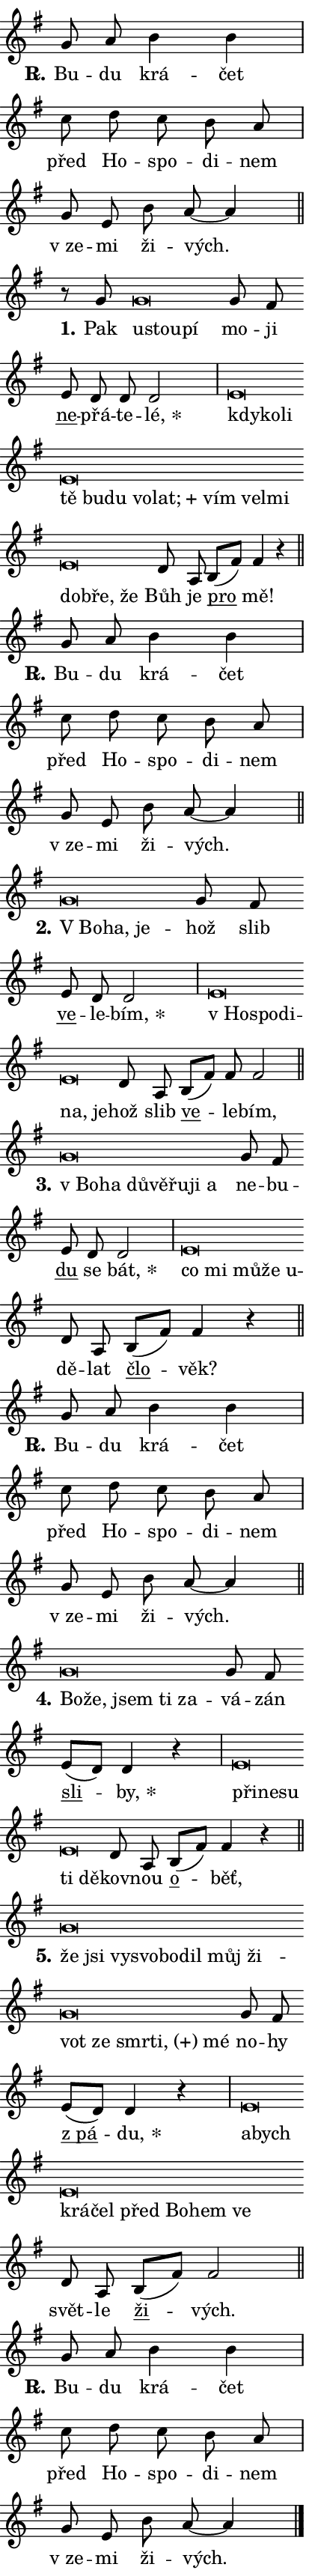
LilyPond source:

\version "2.24.0"
\header { tagline = "" }
\paper {
  indent = 0\cm
  top-margin = 0\cm
  right-margin = 0.13\cm % to fit lyric hyphens
  bottom-margin = 0\cm
  left-margin = 0\cm
  paper-width = 7\cm
  page-breaking = #ly:one-page-breaking
  system-system-spacing.basic-distance = #11
  score-system-spacing.basic-distance = #11
  ragged-last = ##f
}


%% Author: Thomas Morley
%% https://lists.gnu.org/archive/html/lilypond-user/2020-05/msg00002.html
#(define (line-position grob)
"Returns position of @var[grob} in current system:
   @code{'start}, if at first time-step
   @code{'end}, if at last time-step
   @code{'middle} otherwise
"
  (let* ((col (ly:item-get-column grob))
         (ln (ly:grob-object col 'left-neighbor))
         (rn (ly:grob-object col 'right-neighbor))
         (col-to-check-left (if (ly:grob? ln) ln col))
         (col-to-check-right (if (ly:grob? rn) rn col))
         (break-dir-left
           (and
             (ly:grob-property col-to-check-left 'non-musical #f)
             (ly:item-break-dir col-to-check-left)))
         (break-dir-right
           (and
             (ly:grob-property col-to-check-right 'non-musical #f)
             (ly:item-break-dir col-to-check-right))))
        (cond ((eqv? 1 break-dir-left) 'start)
              ((eqv? -1 break-dir-right) 'end)
              (else 'middle))))

#(define (tranparent-at-line-position vctor)
  (lambda (grob)
  "Relying on @code{line-position} select the relevant enry from @var{vctor}.
Used to determine transparency,"
    (case (line-position grob)
      ((end) (not (vector-ref vctor 0)))
      ((middle) (not (vector-ref vctor 1)))
      ((start) (not (vector-ref vctor 2))))))

noteHeadBreakVisibility =
#(define-music-function (break-visibility)(vector?)
"Makes @code{NoteHead}s transparent relying on @var{break-visibility}"
#{
  \override NoteHead.transparent =
    #(tranparent-at-line-position break-visibility)
#})

#(define delete-ledgers-for-transparent-note-heads
  (lambda (grob)
    "Reads whether a @code{NoteHead} is transparent.
If so this @code{NoteHead} is removed from @code{'note-heads} from
@var{grob}, which is supposed to be @code{LedgerLineSpanner}.
As a result ledgers are not printed for this @code{NoteHead}"
    (let* ((nhds-array (ly:grob-object grob 'note-heads))
           (nhds-list
             (if (ly:grob-array? nhds-array)
                 (ly:grob-array->list nhds-array)
                 '()))
           ;; Relies on the transparent-property being done before
           ;; Staff.LedgerLineSpanner.after-line-breaking is executed.
           ;; This is fragile ...
           (to-keep
             (remove
               (lambda (nhd)
                 (ly:grob-property nhd 'transparent #f))
               nhds-list)))
      ;; TODO find a better method to iterate over grob-arrays, similiar
      ;; to filter/remove etc for lists
      ;; For now rebuilt from scratch
      (set! (ly:grob-object grob 'note-heads)  '())
      (for-each
        (lambda (nhd)
          (ly:pointer-group-interface::add-grob grob 'note-heads nhd))
        to-keep))))

squashNotes = {
  \override NoteHead.X-extent = #'(-0.2 . 0.2)
  \override NoteHead.Y-extent = #'(-0.75 . 0)
  \override NoteHead.stencil =
    #(lambda (grob)
       (let ((pos (ly:grob-property grob 'staff-position)))
         (begin
           (if (< pos -7) (display "ERROR: Lower brevis then expected\n") (display ""))
           (if (<= pos -6) ly:text-interface::print ly:note-head::print))))
}
unSquashNotes = {
  \revert NoteHead.X-extent
  \revert NoteHead.Y-extent
  \revert NoteHead.stencil
}

hideNotes = \noteHeadBreakVisibility #begin-of-line-visible
unHideNotes = \noteHeadBreakVisibility #all-visible

% work-around for resetting accidentals
% https://lilypond.org/doc/v2.23/Documentation/notation/displaying-rhythms#unmetered-music
cadenzaMeasure = {
  \cadenzaOff
  \partial 1024 s1024
  \cadenzaOn
}

#(define-markup-command (accent layout props text) (markup?)
  "Underline accented syllable"
  (interpret-markup layout props
    #{\markup \override #'(offset . 4.3) \underline { #text }#}))

responsum = \markup \concat {
  "R" \hspace #-1.05 \path #0.1 #'((moveto 0 0.07) (lineto 0.9 0.8)) \hspace #0.05 "."
}

spaceSize = #0.6828661417322834 % exact space size for TeX Gyre Schola

\layout {
  \context {
    \Staff
    \remove "Time_signature_engraver"
    \override LedgerLineSpanner.after-line-breaking = #delete-ledgers-for-transparent-note-heads
  }
  \context {
    \Lyrics {
      \override LyricSpace.minimum-distance = \spaceSize
      \override LyricText.font-name = #"TeX Gyre Schola"
      \override LyricText.font-size = 1
      \override StanzaNumber.font-name = #"TeX Gyre Schola Bold"
      \override StanzaNumber.font-size = 1
    }
  }
  \context {
    \Score 
    \override NoteHead.text =
      #(lambda (grob) 
        (let ((pos (ly:grob-property grob 'staff-position)))
          #{\markup {
            \combine
              \halign #-0.55 \raise #(if (= pos -6) 0 0.5) \override #'(thickness . 2) \draw-line #'(3.2 . 0)
              \musicglyph "noteheads.sM1"
          }#}))
  }
}

% magnetic-lyrics.ily
%
%   written by
%     Jean Abou Samra <jean@abou-samra.fr>
%     Werner Lemberg <wl@gnu.org>
%
%   adapted by
%     Jiri Hon <jiri.hon@gmail.com>
%
% Version 2022-Apr-15

% https://www.mail-archive.com/lilypond-user@gnu.org/msg149350.html

#(define (Left_hyphen_pointer_engraver context)
   "Collect syllable-hyphen-syllable occurrences in lyrics and store
them in properties.  This engraver only looks to the left.  For
example, if the lyrics input is @code{foo -- bar}, it does the
following.

@itemize @bullet
@item
Set the @code{text} property of the @code{LyricHyphen} grob between
@q{foo} and @q{bar} to @code{foo}.

@item
Set the @code{left-hyphen} property of the @code{LyricText} grob with
text @q{foo} to the @code{LyricHyphen} grob between @q{foo} and
@q{bar}.
@end itemize

Use this auxiliary engraver in combination with the
@code{lyric-@/text::@/apply-@/magnetic-@/offset!} hook."
   (let ((hyphen #f)
         (text #f))
     (make-engraver
      (acknowledgers
       ((lyric-syllable-interface engraver grob source-engraver)
        (set! text grob)))
      (end-acknowledgers
       ((lyric-hyphen-interface engraver grob source-engraver)
        ;(when (not (grob::has-interface grob 'lyric-space-interface))
          (set! hyphen grob)));)
      ((stop-translation-timestep engraver)
       (when (and text hyphen)
         (ly:grob-set-object! text 'left-hyphen hyphen))
       (set! text #f)
       (set! hyphen #f)))))

#(define (lyric-text::apply-magnetic-offset! grob)
   "If the space between two syllables is less than the value in
property @code{LyricText@/.details@/.squash-threshold}, move the right
syllable to the left so that it gets concatenated with the left
syllable.

Use this function as a hook for
@code{LyricText@/.after-@/line-@/breaking} if the
@code{Left_@/hyphen_@/pointer_@/engraver} is active."
   (let ((hyphen (ly:grob-object grob 'left-hyphen #f)))
     (when hyphen
       (let ((left-text (ly:spanner-bound hyphen LEFT)))
         (when (grob::has-interface left-text 'lyric-syllable-interface)
           (let* ((common (ly:grob-common-refpoint grob left-text X))
                  (this-x-ext (ly:grob-extent grob common X))
                  (left-x-ext
                   (begin
                     ;; Trigger magnetism for left-text.
                     (ly:grob-property left-text 'after-line-breaking)
                     (ly:grob-extent left-text common X)))
                  ;; `delta` is the gap width between two syllables.
                  (delta (- (interval-start this-x-ext)
                            (interval-end left-x-ext)))
                  (details (ly:grob-property grob 'details))
                  (threshold (assoc-get 'squash-threshold details 0.2)))
             (when (< delta threshold)
               (let* (;; We have to manipulate the input text so that
                      ;; ligatures crossing syllable boundaries are not
                      ;; disabled.  For languages based on the Latin
                      ;; script this is essentially a beautification.
                      ;; However, for non-Western scripts it can be a
                      ;; necessity.
                      (lt (ly:grob-property left-text 'text))
                      (rt (ly:grob-property grob 'text))
                      (is-space (grob::has-interface hyphen 'lyric-space-interface))
                      (space (if is-space " " ""))
                      (extra-delta (if is-space spaceSize 0))
                      ;; Append new syllable.
                      (ltrt-space (if (and (string? lt) (string? rt))
                                (string-append lt space rt)
                                (make-concat-markup (list lt space rt))))
                      ;; Right-align `ltrt` to the right side.
                      (ltrt-space-markup (grob-interpret-markup
                               grob
                               (make-translate-markup
                                (cons (interval-length this-x-ext) 0)
                                (make-right-align-markup ltrt-space)))))
                 (begin
                   ;; Don't print `left-text`.
                   (ly:grob-set-property! left-text 'stencil #f)
                   ;; Set text and stencil (which holds all collected
                   ;; syllables so far) and shift it to the left.
                   (ly:grob-set-property! grob 'text ltrt-space)
                   (ly:grob-set-property! grob 'stencil ltrt-space-markup)
                   (ly:grob-translate-axis! grob (- (- delta extra-delta)) X))))))))))


#(define (lyric-hyphen::displace-bounds-first grob)
   ;; Make very sure this callback isn't triggered too early.
   (let ((left (ly:spanner-bound grob LEFT))
         (right (ly:spanner-bound grob RIGHT)))
     (ly:grob-property left 'after-line-breaking)
     (ly:grob-property right 'after-line-breaking)
     (ly:lyric-hyphen::print grob)))

squashThreshold = #0.4

\layout {
  \context {
    \Lyrics
    \consists #Left_hyphen_pointer_engraver
    \override LyricText.after-line-breaking =
      #lyric-text::apply-magnetic-offset!
    \override LyricHyphen.stencil = #lyric-hyphen::displace-bounds-first
    \override LyricText.details.squash-threshold = \squashThreshold
    \override LyricHyphen.minimum-distance = 0
    \override LyricHyphen.minimum-length = \squashThreshold
  }
}

squashText = \override LyricText.details.squash-threshold = 9999
unSquashText = \override LyricText.details.squash-threshold = \squashThreshold

leftText = \override LyricText.self-alignment-X = #LEFT
unLeftText = \revert LyricText.self-alignment-X

starOffset = #(lambda (grob) 
                (let ((x_offset (ly:self-alignment-interface::aligned-on-x-parent grob)))
                  (if (= x_offset 0) 0 (+ x_offset 1.2))))

star = #(define-music-function (syllable)(string?)
"Append star separator at the end of a syllable"
#{
  \once \override LyricText.X-offset = #starOffset
  \lyricmode { \markup {
    #syllable
    \override #'((font-name . "TeX Gyre Schola Bold")) \hspace #0.2 \lower #0.65 \larger "*"
  } }
#})

starAccent = #(define-music-function (syllable)(string?)
"Append star separator at the end of a syllable and make accent"
#{
  \once \override LyricText.X-offset = #starOffset
  \lyricmode { \markup {
    \accent #syllable
    \override #'((font-name . "TeX Gyre Schola Bold")) \hspace #0.2 \lower #0.65 \larger "*"
  } }
#})

breath = #(define-music-function (syllable)(string?)
"Append breathing indicator at the end of a syllable"
#{
  \lyricmode { \markup { #syllable "+" } }
#})

optionalBreath = #(define-music-function (syllable)(string?)
"Append optional breathing indicator at the end of a syllable"
#{
  \lyricmode { \markup { #syllable "(+)" } }
#})


\score {
    <<
        \new Voice = "melody" { \cadenzaOn \key g \major \relative { g'8 a b4 b \cadenzaMeasure \bar "|" c8 d c b a \cadenzaMeasure \bar "|" g e b' a~ a4 \cadenzaMeasure \bar "||" \break } }
        \new Lyrics \lyricsto "melody" { \lyricmode { \set stanza = \responsum
Bu -- du krá -- čet před Ho -- spo -- di -- nem "v ze" -- mi ži -- vých. } }
    >>
    \layout {}
}

\score {
    <<
        \new Voice = "melody" { \cadenzaOn \key g \major \relative { r8 g'8 \squashNotes g\breve*1/16 \hideNotes \breve*1/16 \breve*1/16 \bar "" \unHideNotes \unSquashNotes g8 fis \bar "" e d d d2 \cadenzaMeasure \bar "|" \squashNotes e\breve*1/16 \hideNotes \breve*1/16 \bar "" \breve*1/16 \bar "" \breve*1/16 \bar "" \breve*1/16 \bar "" \breve*1/16 \bar "" \breve*1/16 \bar "" \breve*1/16 \bar "" \breve*1/16 \bar "" \breve*1/16 \bar "" \breve*1/16 \bar "" \breve*1/16 \bar "" \breve*1/16 \breve*1/16 \bar "" \unHideNotes \unSquashNotes d8 a \bar "" b[( fis')] fis4 r \cadenzaMeasure \bar "||" \break } }
        \new Lyrics \lyricsto "melody" { \lyricmode { \set stanza = "1."
Pak \leftText u -- \squashText stou -- pí \unLeftText \unSquashText mo -- ji \markup \accent ne -- přá -- te -- \star lé, \leftText kdy -- \squashText ko -- li tě bu -- du vo -- \breath "lat;" vím vel -- mi dob -- ře, že \unLeftText \unSquashText Bůh je \markup \accent pro mě! } }
    >>
    \layout {}
}

\score {
    <<
        \new Voice = "melody" { \cadenzaOn \key g \major \relative { g'8 a b4 b \cadenzaMeasure \bar "|" c8 d c b a \cadenzaMeasure \bar "|" g e b' a~ a4 \cadenzaMeasure \bar "||" \break } }
        \new Lyrics \lyricsto "melody" { \lyricmode { \set stanza = \responsum
Bu -- du krá -- čet před Ho -- spo -- di -- nem "v ze" -- mi ži -- vých. } }
    >>
    \layout {}
}

\score {
    <<
        \new Voice = "melody" { \cadenzaOn \key g \major \relative { \squashNotes g'\breve*1/16 \hideNotes \breve*1/16 \breve*1/16 \bar "" \unHideNotes \unSquashNotes g8 fis \bar "" e d d2 \cadenzaMeasure \bar "|" \squashNotes e\breve*1/16 \hideNotes \breve*1/16 \bar "" \breve*1/16 \bar "" \breve*1/16 \breve*1/16 \bar "" \unHideNotes \unSquashNotes d8 a \bar "" b[( fis')] fis fis2 \cadenzaMeasure \bar "||" \break } }
        \new Lyrics \lyricsto "melody" { \lyricmode { \set stanza = "2."
\leftText "V Bo" -- \squashText ha, je -- \unLeftText \unSquashText hož slib \markup \accent ve -- le -- \star bím, \leftText "v Ho" -- \squashText spo -- di -- na, je -- \unLeftText \unSquashText hož slib \markup \accent ve -- le -- bím, } }
    >>
    \layout {}
}

\score {
    <<
        \new Voice = "melody" { \cadenzaOn \key g \major \relative { \squashNotes g'\breve*1/16 \hideNotes \breve*1/16 \bar "" \breve*1/16 \bar "" \breve*1/16 \bar "" \breve*1/16 \bar "" \breve*1/16 \breve*1/16 \bar "" \unHideNotes \unSquashNotes g8 fis \bar "" e d d2 \cadenzaMeasure \bar "|" \squashNotes e\breve*1/16 \hideNotes \breve*1/16 \bar "" \breve*1/16 \bar "" \breve*1/16 \breve*1/16 \bar "" \unHideNotes \unSquashNotes d8 a \bar "" b[( fis')] fis4 r \cadenzaMeasure \bar "||" \break } }
        \new Lyrics \lyricsto "melody" { \lyricmode { \set stanza = "3."
\leftText "v Bo" -- \squashText ha dů -- vě -- řu -- ji a \unLeftText \unSquashText ne -- bu -- \markup \accent du se \star bát, \leftText co \squashText mi mů -- že u -- \unLeftText \unSquashText dě -- lat \markup \accent člo -- věk? } }
    >>
    \layout {}
}

\score {
    <<
        \new Voice = "melody" { \cadenzaOn \key g \major \relative { g'8 a b4 b \cadenzaMeasure \bar "|" c8 d c b a \cadenzaMeasure \bar "|" g e b' a~ a4 \cadenzaMeasure \bar "||" \break } }
        \new Lyrics \lyricsto "melody" { \lyricmode { \set stanza = \responsum
Bu -- du krá -- čet před Ho -- spo -- di -- nem "v ze" -- mi ži -- vých. } }
    >>
    \layout {}
}

\score {
    <<
        \new Voice = "melody" { \cadenzaOn \key g \major \relative { \squashNotes g'\breve*1/16 \hideNotes \breve*1/16 \bar "" \breve*1/16 \bar "" \breve*1/16 \breve*1/16 \bar "" \unHideNotes \unSquashNotes g8 fis \bar "" e[( d)] d4 r \cadenzaMeasure \bar "|" \squashNotes e\breve*1/16 \hideNotes \breve*1/16 \bar "" \breve*1/16 \bar "" \breve*1/16 \breve*1/16 \bar "" \unHideNotes \unSquashNotes d8 a \bar "" b[( fis')] fis4 r \cadenzaMeasure \bar "||" \break } }
        \new Lyrics \lyricsto "melody" { \lyricmode { \set stanza = "4."
\leftText Bo -- \squashText že, jsem ti za -- \unLeftText \unSquashText vá -- zán \markup \accent sli -- \star by, \leftText při -- \squashText ne -- su ti dě -- \unLeftText \unSquashText kov -- nou \markup \accent o -- běť, } }
    >>
    \layout {}
}

\score {
    <<
        \new Voice = "melody" { \cadenzaOn \key g \major \relative { \squashNotes g'\breve*1/16 \hideNotes \breve*1/16 \bar "" \breve*1/16 \bar "" \breve*1/16 \bar "" \breve*1/16 \bar "" \breve*1/16 \bar "" \breve*1/16 \bar "" \breve*1/16 \bar "" \breve*1/16 \bar "" \breve*1/16 \bar "" \breve*1/16 \bar "" \breve*1/16 \breve*1/16 \bar "" \unHideNotes \unSquashNotes g8 fis \bar "" e[( d)] d4 r \cadenzaMeasure \bar "|" \squashNotes e\breve*1/16 \hideNotes \breve*1/16 \bar "" \breve*1/16 \bar "" \breve*1/16 \bar "" \breve*1/16 \bar "" \breve*1/16 \bar "" \breve*1/16 \breve*1/16 \bar "" \unHideNotes \unSquashNotes d8 a \bar "" b[( fis')] fis2 \cadenzaMeasure \bar "||" \break } }
        \new Lyrics \lyricsto "melody" { \lyricmode { \set stanza = "5."
\leftText že \squashText jsi vy -- svo -- bo -- dil můj ži -- vot ze smr -- \optionalBreath ti, mé \unLeftText \unSquashText no -- hy \markup \accent "z pá" -- \star du, \leftText a -- \squashText bych krá -- čel před Bo -- hem ve \unLeftText \unSquashText svět -- le \markup \accent ži -- vých. } }
    >>
    \layout {}
}

\score {
    <<
        \new Voice = "melody" { \cadenzaOn \key g \major \relative { g'8 a b4 b \cadenzaMeasure \bar "|" c8 d c b a \cadenzaMeasure \bar "|" g e b' a~ a4 \cadenzaMeasure \bar "||" \break } \bar "|." }
        \new Lyrics \lyricsto "melody" { \lyricmode { \set stanza = \responsum
Bu -- du krá -- čet před Ho -- spo -- di -- nem "v ze" -- mi ži -- vých. } }
    >>
    \layout {}
}
